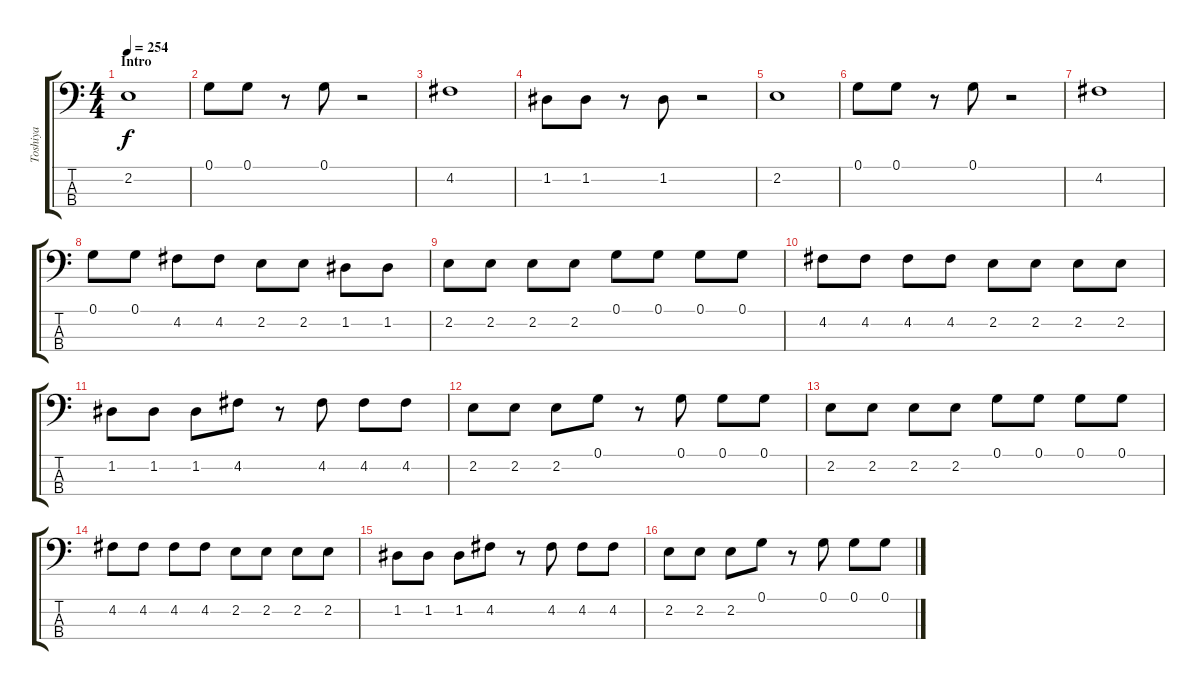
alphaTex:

\track ("Toshiya" "Toshiya") {instrument electricbasspick}
\staff {score tabs}
\tuning (G2 D2 A1 E1) {hide}
\ts (4 4)
\section ("" "Intro")
\tempo 254
\clef f4
\ks c
2.2.1{dy f instrument electricbasspick} |
0.1.8 0.1.8 r.8 0.1.8 r.2 |
4.2.1 |
1.2.8 1.2.8 r.8 1.2.8 r.2 |
2.2.1 |
0.1.8 0.1.8 r.8 0.1.8 r.2 |
4.2.1 |
0.1.8 0.1.8 4.2.8 4.2.8 2.2.8 2.2.8 1.2.8 1.2.8 |
2.2.8 2.2.8 2.2.8 2.2.8 0.1.8 0.1.8 0.1.8 0.1.8 |
4.2.8 4.2.8 4.2.8 4.2.8 2.2.8 2.2.8 2.2.8 2.2.8 |
1.2.8 1.2.8 1.2.8 4.2.8 r.8 4.2.8 4.2.8 4.2.8 |
2.2.8 2.2.8 2.2.8 0.1.8 r.8 0.1.8 0.1.8 0.1.8 |
2.2.8 2.2.8 2.2.8 2.2.8 0.1.8 0.1.8 0.1.8 0.1.8 |
4.2.8 4.2.8 4.2.8 4.2.8 2.2.8 2.2.8 2.2.8 2.2.8 |
1.2.8 1.2.8 1.2.8 4.2.8 r.8 4.2.8 4.2.8 4.2.8 |
2.2.8 2.2.8 2.2.8 0.1.8 r.8 0.1.8 0.1.8 0.1.8
